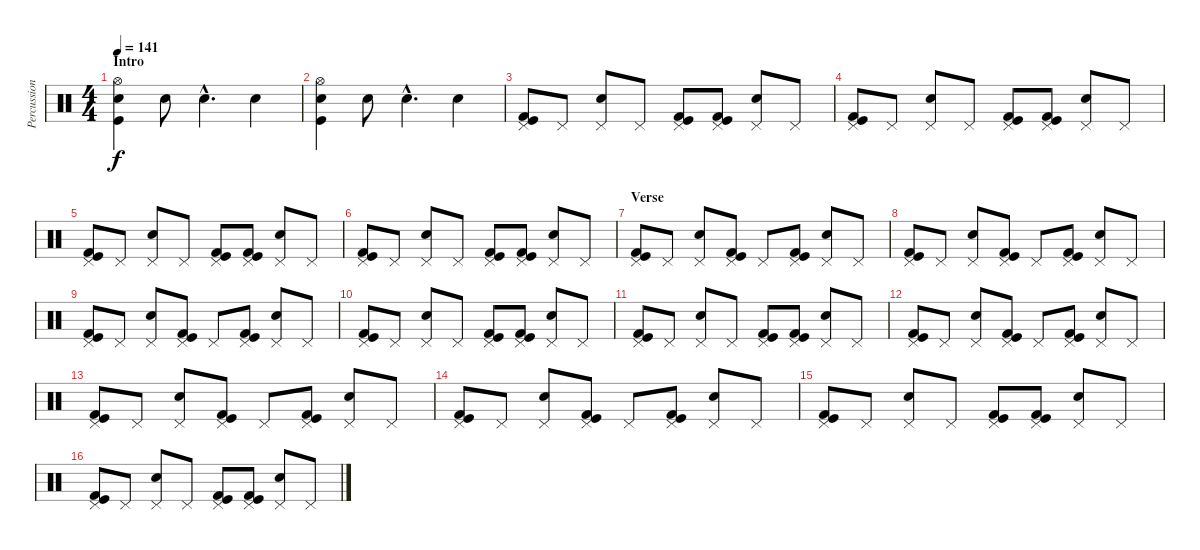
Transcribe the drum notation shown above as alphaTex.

\track ("Percussion" "Percussion") {instrument percussion}
\staff {score}
\articulation defaults
\ts (4 4)
\section ("" "Intro")
\tempo 141
\clef neutral
\ks c
("Hi-Hat (open)" "Snare (hit) 2" "Kick (hit)").4{dy f} "Snare (hit) 2".8 "Snare (hit) 2"{hac}.4{d} "Snare (hit) 2".4 |
("Hi-Hat (open)" "Snare (hit) 2" "Kick (hit)").4 "Snare (hit) 2".8 "Snare (hit) 2"{hac}.4{d} "Snare (hit) 2".4 |
("Pedal Hi-Hat (hit)" "Kick (hit) 2" "Kick (hit)").8 "Pedal Hi-Hat (hit)".8 ("Pedal Hi-Hat (hit)" "Snare (hit) 2").8 "Pedal Hi-Hat (hit)".8 ("Pedal Hi-Hat (hit)" "Kick (hit) 2" "Kick (hit)").8 ("Pedal Hi-Hat (hit)" "Kick (hit) 2" "Kick (hit)").8 ("Pedal Hi-Hat (hit)" "Snare (hit) 2").8 "Pedal Hi-Hat (hit)".8 |
("Pedal Hi-Hat (hit)" "Kick (hit) 2" "Kick (hit)").8 "Pedal Hi-Hat (hit)".8 ("Pedal Hi-Hat (hit)" "Snare (hit) 2").8 "Pedal Hi-Hat (hit)".8 ("Pedal Hi-Hat (hit)" "Kick (hit) 2" "Kick (hit)").8 ("Pedal Hi-Hat (hit)" "Kick (hit) 2" "Kick (hit)").8 ("Pedal Hi-Hat (hit)" "Snare (hit) 2").8 "Pedal Hi-Hat (hit)".8 |
("Pedal Hi-Hat (hit)" "Kick (hit) 2" "Kick (hit)").8 "Pedal Hi-Hat (hit)".8 ("Pedal Hi-Hat (hit)" "Snare (hit) 2").8 "Pedal Hi-Hat (hit)".8 ("Pedal Hi-Hat (hit)" "Kick (hit) 2" "Kick (hit)").8 ("Pedal Hi-Hat (hit)" "Kick (hit) 2" "Kick (hit)").8 ("Pedal Hi-Hat (hit)" "Snare (hit) 2").8 "Pedal Hi-Hat (hit)".8 |
("Pedal Hi-Hat (hit)" "Kick (hit) 2" "Kick (hit)").8 "Pedal Hi-Hat (hit)".8 ("Pedal Hi-Hat (hit)" "Snare (hit) 2").8 "Pedal Hi-Hat (hit)".8 ("Pedal Hi-Hat (hit)" "Kick (hit) 2" "Kick (hit)").8 ("Pedal Hi-Hat (hit)" "Kick (hit) 2" "Kick (hit)").8 ("Pedal Hi-Hat (hit)" "Snare (hit) 2").8 "Pedal Hi-Hat (hit)".8 |
\section ("" "Verse")
("Pedal Hi-Hat (hit)" "Kick (hit) 2" "Kick (hit)").8 "Pedal Hi-Hat (hit)".8 ("Pedal Hi-Hat (hit)" "Snare (hit) 2").8 ("Pedal Hi-Hat (hit)" "Kick (hit) 2" "Kick (hit)").8 "Pedal Hi-Hat (hit)".8 ("Pedal Hi-Hat (hit)" "Kick (hit) 2" "Kick (hit)").8 ("Pedal Hi-Hat (hit)" "Snare (hit) 2").8 "Pedal Hi-Hat (hit)".8 |
("Pedal Hi-Hat (hit)" "Kick (hit) 2" "Kick (hit)").8 "Pedal Hi-Hat (hit)".8 ("Pedal Hi-Hat (hit)" "Snare (hit) 2").8 ("Pedal Hi-Hat (hit)" "Kick (hit) 2" "Kick (hit)").8 "Pedal Hi-Hat (hit)".8 ("Pedal Hi-Hat (hit)" "Kick (hit) 2" "Kick (hit)").8 ("Pedal Hi-Hat (hit)" "Snare (hit) 2").8 "Pedal Hi-Hat (hit)".8 |
("Pedal Hi-Hat (hit)" "Kick (hit) 2" "Kick (hit)").8 "Pedal Hi-Hat (hit)".8 ("Pedal Hi-Hat (hit)" "Snare (hit) 2").8 ("Pedal Hi-Hat (hit)" "Kick (hit) 2" "Kick (hit)").8 "Pedal Hi-Hat (hit)".8 ("Pedal Hi-Hat (hit)" "Kick (hit) 2" "Kick (hit)").8 ("Pedal Hi-Hat (hit)" "Snare (hit) 2").8 "Pedal Hi-Hat (hit)".8 |
("Pedal Hi-Hat (hit)" "Kick (hit) 2" "Kick (hit)").8 "Pedal Hi-Hat (hit)".8 ("Pedal Hi-Hat (hit)" "Snare (hit) 2").8 "Pedal Hi-Hat (hit)".8 ("Pedal Hi-Hat (hit)" "Kick (hit) 2" "Kick (hit)").8 ("Pedal Hi-Hat (hit)" "Kick (hit) 2" "Kick (hit)").8 ("Pedal Hi-Hat (hit)" "Snare (hit) 2").8 "Pedal Hi-Hat (hit)".8 |
("Pedal Hi-Hat (hit)" "Kick (hit) 2" "Kick (hit)").8 "Pedal Hi-Hat (hit)".8 ("Pedal Hi-Hat (hit)" "Snare (hit) 2").8 "Pedal Hi-Hat (hit)".8 ("Pedal Hi-Hat (hit)" "Kick (hit) 2" "Kick (hit)").8 ("Pedal Hi-Hat (hit)" "Kick (hit) 2" "Kick (hit)").8 ("Pedal Hi-Hat (hit)" "Snare (hit) 2").8 "Pedal Hi-Hat (hit)".8 |
("Pedal Hi-Hat (hit)" "Kick (hit) 2" "Kick (hit)").8 "Pedal Hi-Hat (hit)".8 ("Pedal Hi-Hat (hit)" "Snare (hit) 2").8 ("Pedal Hi-Hat (hit)" "Kick (hit) 2" "Kick (hit)").8 "Pedal Hi-Hat (hit)".8 ("Pedal Hi-Hat (hit)" "Kick (hit) 2" "Kick (hit)").8 ("Pedal Hi-Hat (hit)" "Snare (hit) 2").8 "Pedal Hi-Hat (hit)".8 |
("Pedal Hi-Hat (hit)" "Kick (hit) 2" "Kick (hit)").8 "Pedal Hi-Hat (hit)".8 ("Pedal Hi-Hat (hit)" "Snare (hit) 2").8 ("Pedal Hi-Hat (hit)" "Kick (hit) 2" "Kick (hit)").8 "Pedal Hi-Hat (hit)".8 ("Pedal Hi-Hat (hit)" "Kick (hit) 2" "Kick (hit)").8 ("Pedal Hi-Hat (hit)" "Snare (hit) 2").8 "Pedal Hi-Hat (hit)".8 |
("Pedal Hi-Hat (hit)" "Kick (hit) 2" "Kick (hit)").8 "Pedal Hi-Hat (hit)".8 ("Pedal Hi-Hat (hit)" "Snare (hit) 2").8 ("Pedal Hi-Hat (hit)" "Kick (hit) 2" "Kick (hit)").8 "Pedal Hi-Hat (hit)".8 ("Pedal Hi-Hat (hit)" "Kick (hit) 2" "Kick (hit)").8 ("Pedal Hi-Hat (hit)" "Snare (hit) 2").8 "Pedal Hi-Hat (hit)".8 |
("Pedal Hi-Hat (hit)" "Kick (hit) 2" "Kick (hit)").8 "Pedal Hi-Hat (hit)".8 ("Pedal Hi-Hat (hit)" "Snare (hit) 2").8 "Pedal Hi-Hat (hit)".8 ("Pedal Hi-Hat (hit)" "Kick (hit) 2" "Kick (hit)").8 ("Pedal Hi-Hat (hit)" "Kick (hit) 2" "Kick (hit)").8 ("Pedal Hi-Hat (hit)" "Snare (hit) 2").8 "Pedal Hi-Hat (hit)".8 |
("Pedal Hi-Hat (hit)" "Kick (hit) 2" "Kick (hit)").8 "Pedal Hi-Hat (hit)".8 ("Pedal Hi-Hat (hit)" "Snare (hit) 2").8 "Pedal Hi-Hat (hit)".8 ("Pedal Hi-Hat (hit)" "Kick (hit) 2" "Kick (hit)").8 ("Pedal Hi-Hat (hit)" "Kick (hit) 2" "Kick (hit)").8 ("Pedal Hi-Hat (hit)" "Snare (hit) 2").8 "Pedal Hi-Hat (hit)".8
